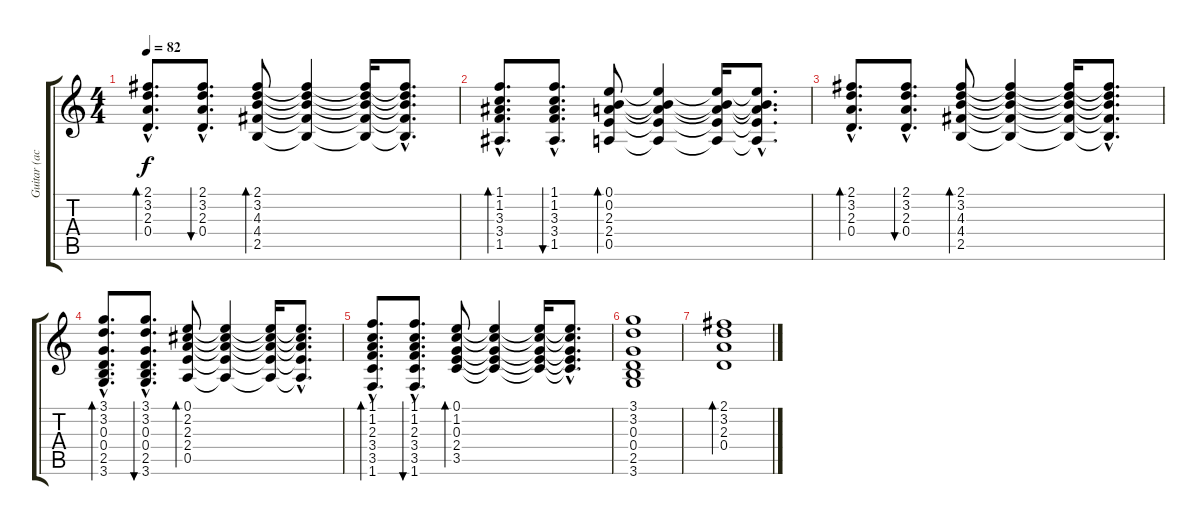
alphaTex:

\track ("Guitar (acoustic)" "Guitar (ac") {instrument acousticguitarnylon}
\staff {score tabs}
\tuning (E4 B3 G3 D3 A2 E2) {hide}
\ts (4 4)
\tempo 82
\clef g2
\ks c
(2.1{hac} 3.2{hac} 2.3{hac} 0.4{hac}).8{d bd 30 dy f} (2.1{hac} 3.2{hac} 2.3{hac} 0.4{hac}).8{d bu 30} (2.1 3.2 4.3 4.4 2.5).8{bd 30} (2.1{t} 3.2{t} 4.3{t} 4.4{t} 2.5{t}).4 (2.1{t} 3.2{t} 4.3{t} 4.4{t} 2.5{t}).16 (2.1{hac t} 3.2{hac t} 4.3{hac t} 4.4{hac t} 2.5{hac t}).8{d} |
(1.1{hac} 1.2{hac} 3.3{hac} 3.4{hac} 1.5{hac}).8{d bd 30} (1.1{hac} 1.2{hac} 3.3{hac} 3.4{hac} 1.5{hac}).8{d bu 30} (0.1 0.2 2.3 2.4 0.5).8{bd 30} (0.1{t} 0.2{t} 2.3{t} 2.4{t} 0.5{t}).4 (0.1{t} 0.2{t} 2.3{t} 2.4{t} 0.5{t}).16 (0.1{hac t} 0.2{hac t} 2.3{hac t} 2.4{hac t} 0.5{hac t}).8{d} |
(2.1{hac} 3.2{hac} 2.3{hac} 0.4{hac}).8{d bd 30} (2.1{hac} 3.2{hac} 2.3{hac} 0.4{hac}).8{d bu 30} (2.1 3.2 4.3 4.4 2.5).8{bd 30} (2.1{t} 3.2{t} 4.3{t} 4.4{t} 2.5{t}).4 (2.1{t} 3.2{t} 4.3{t} 4.4{t} 2.5{t}).16 (2.1{hac t} 3.2{hac t} 4.3{hac t} 4.4{hac t} 2.5{hac t}).8{d} |
(3.1{hac} 3.2{hac} 0.3{hac} 0.4{hac} 2.5{hac} 3.6{hac}).8{d bd 30} (3.1{hac} 3.2{hac} 0.3{hac} 0.4{hac} 2.5{hac} 3.6{hac}).8{d bu 30} (0.1 2.2 2.3 2.4 0.5).8{bd 30} (0.1{t} 2.2{t} 2.3{t} 2.4{t} 0.5{t}).4 (0.1{t} 2.2{t} 2.3{t} 2.4{t} 0.5{t}).16 (0.1{hac t} 2.2{hac t} 2.3{hac t} 2.4{hac t} 0.5{hac t}).8{d} |
(1.1{hac} 1.2{hac} 2.3{hac} 3.4{hac} 3.5{hac} 1.6{hac}).8{d bd 30} (1.1{hac} 1.2{hac} 2.3{hac} 3.4{hac} 3.5{hac} 1.6{hac}).8{d bu 30} (0.1 1.2 0.3 2.4 3.5).8{bd 30} (0.1{t} 1.2{t} 0.3{t} 2.4{t} 3.5{t}).4 (0.1{t} 1.2{t} 0.3{t} 2.4{t} 3.5{t}).16 (0.1{hac t} 1.2{hac t} 0.3{hac t} 2.4{hac t} 3.5{hac t}).8{d} |
(3.1 3.2 0.3 0.4 2.5 3.6).1 |
(2.1 3.2 2.3 0.4).1{bd 120}
